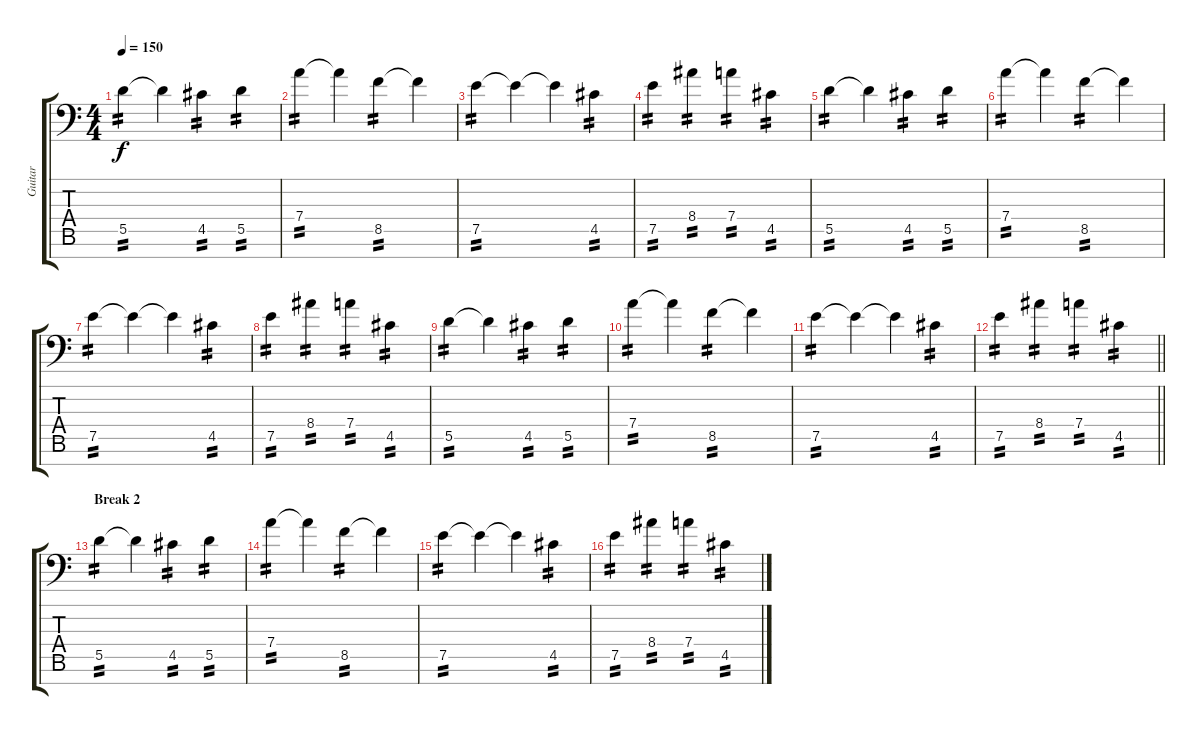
\track ("Guitar" "Guitar") {instrument electricguitarclean}
\staff {score tabs}
\tuning (E4 B3 G3 D3 A2 E2 A1) {hide}
\ts (4 4)
\tempo 150
\clef f4
\ks c
5.5.4{tp 2 dy f} 5.5{t}.4 4.5.4{tp 2} 5.5.4{tp 2} |
7.4.4{tp 2} 7.4{t}.4 8.5.4{tp 2} 8.5{t}.4 |
7.5.4{tp 2} 7.5{t}.4 7.5{t}.4 4.5.4{tp 2} |
7.5.4{tp 2} 8.4.4{tp 2} 7.4.4{tp 2} 4.5.4{tp 2} |
5.5.4{tp 2} 5.5{t}.4 4.5.4{tp 2} 5.5.4{tp 2} |
7.4.4{tp 2} 7.4{t}.4 8.5.4{tp 2} 8.5{t}.4 |
7.5.4{tp 2} 7.5{t}.4 7.5{t}.4 4.5.4{tp 2} |
7.5.4{tp 2} 8.4.4{tp 2} 7.4.4{tp 2} 4.5.4{tp 2} |
5.5.4{tp 2} 5.5{t}.4 4.5.4{tp 2} 5.5.4{tp 2} |
7.4.4{tp 2} 7.4{t}.4 8.5.4{tp 2} 8.5{t}.4 |
7.5.4{tp 2} 7.5{t}.4 7.5{t}.4 4.5.4{tp 2} |
\barLineRight lightlight
7.5.4{tp 2} 8.4.4{tp 2} 7.4.4{tp 2} 4.5.4{tp 2} |
\section ("" "Break 2")
5.5.4{tp 2 volume 13} 5.5{t}.4 4.5.4{tp 2} 5.5.4{tp 2} |
7.4.4{tp 2} 7.4{t}.4 8.5.4{tp 2} 8.5{t}.4 |
7.5.4{tp 2} 7.5{t}.4 7.5{t}.4 4.5.4{tp 2} |
7.5.4{tp 2} 8.4.4{tp 2} 7.4.4{tp 2} 4.5.4{tp 2}
